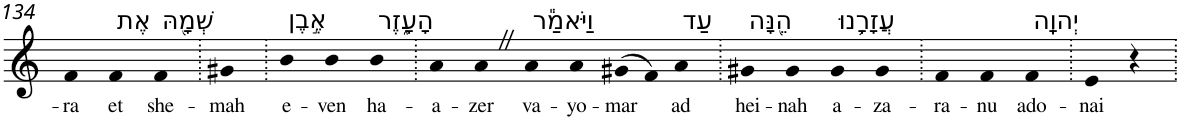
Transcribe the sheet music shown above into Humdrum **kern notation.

**kern	**text
*part1	*part1
*staff1	*staff1
*I"Piano	*
*I'Pno	*
!!LO:PB:g=z
*clefG2	*
*k[]	*
=134	=134
!	!LO:LY:b
4f	-ra
!LO:TX:a:t=אֶת	!
!	!LO:LY:b
4f	et
!LO:TX:a:t=שְׁמָ֖הּ	!
!	!LO:LY:b
4f	she-
=135.	=135.
!	!LO:LY:b
4g#X	-mah
=136.	=136.
!LO:TX:a:t=אֶ֣בֶן	!
!	!LO:LY:b
4b	e-
!	!LO:LY:b
4b	-ven
!LO:TX:a:t=הָעָ֑זֶר	!
!	!LO:LY:b
4b	ha-
=137.	=137.
!	!LO:LY:b
4a	-a-
!	!LO:LY:b
4aZ	-zer
!LO:TX:a:t=וַיֹּאמַ֕ר	!
!	!LO:LY:b
4a	va-
!	!LO:LY:b
4a	-yo-
!	!LO:LY:b
(>8g#X	-mar
8f)	.
!LO:TX:a:t=עַד	!
!	!LO:LY:b
4a	ad
=138.	=138.
!LO:TX:a:t=הֵ֖נָּה	!
!	!LO:LY:b
4g#X	hei-
!	!LO:LY:b
4g#	-nah
!LO:TX:a:t=עֲזָרָ֥נוּ	!
!	!LO:LY:b
4g#	a-
!	!LO:LY:b
4g#	-za-
=139.	=139.
!	!LO:LY:b
4f	-ra-
!	!LO:LY:b
4f	-nu
!LO:TX:a:t=יְהוָֽה	!
!	!LO:LY:b
4f	ado-
=140.	=140.
!	!LO:LY:b
4e	-nai
4r	.
=.	=.
*-	*-
